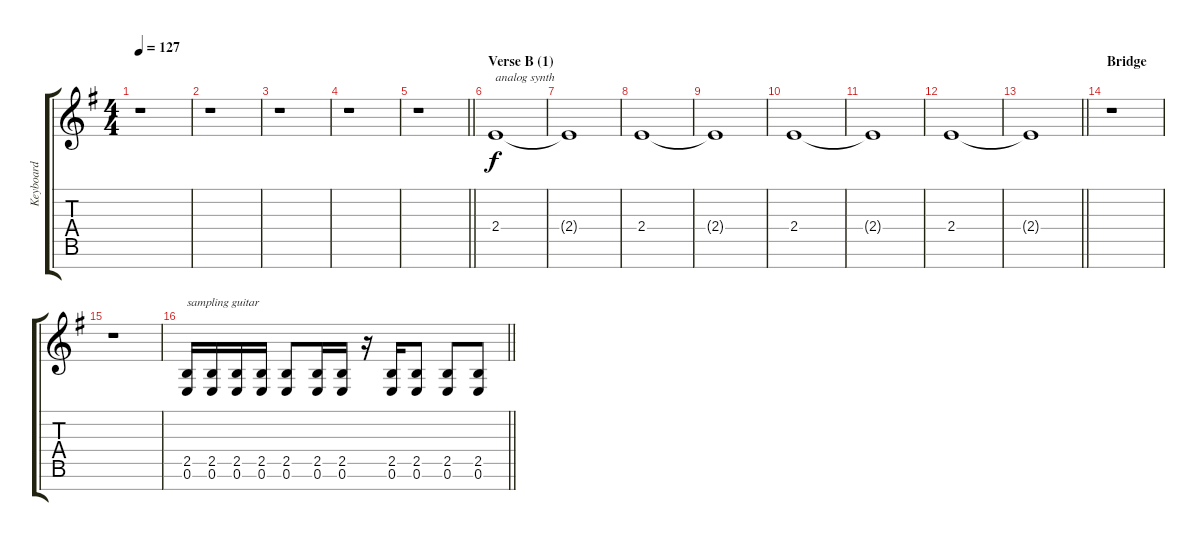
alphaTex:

\track ("Keyboard" "Keyboard") {instrument distortionguitar}
\staff {score tabs}
\tuning (E4 B3 G3 D3 A2 E2 B1) {hide}
\ts (4 4)
\tempo 127
\clef g2
\ks eminor
r.1{dy f} |
r.1 |
r.1 |
r.1 |
\barLineRight lightlight
r.1 |
\section ("" "Verse B (1)")
2.4.1{txt "analog synth" volume 13 instrument pad3polysynth} |
2.4{t}.1 |
2.4.1 |
2.4{t}.1 |
2.4.1 |
2.4{t}.1 |
2.4.1 |
\barLineRight lightlight
2.4{t}.1 |
\section ("" "Bridge")
r.1 |
r.1 |
\barLineRight lightlight
(2.5 0.6).16{txt "sampling guitar" volume 8 instrument distortionguitar} (2.5 0.6).16 (2.5 0.6).16 (2.5 0.6).16 (2.5 0.6).8 (2.5 0.6).16 (2.5 0.6).16 r.16 (2.5 0.6).16 (2.5 0.6).8 (2.5 0.6).8 (2.5 0.6).8
